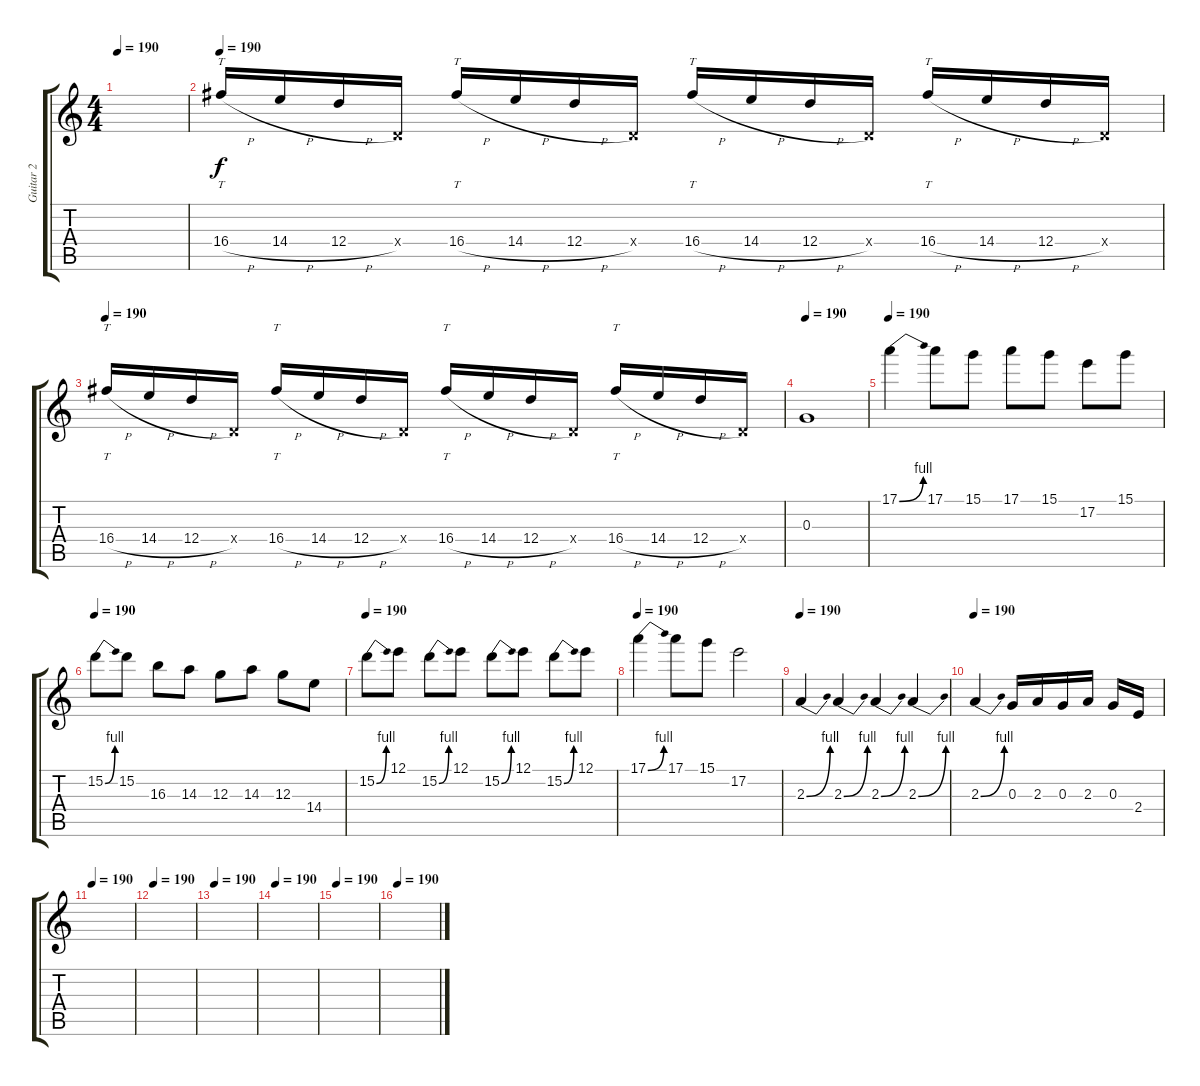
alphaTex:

\track ("Guitar 2" "Guitar 2") {instrument distortionguitar}
\staff {score tabs}
\tuning (E4 B3 G3 D3 A2 E2) {hide}
\ts (4 4)
\tempo 190
\clef g2
\ks c
|
\tempo 190
16.4{h}.16{tt} 14.4{h}.16 12.4{h}.16 0.4{x}.16 16.4{h}.16{tt} 14.4{h}.16 12.4{h}.16 0.4{x}.16 16.4{h}.16{tt} 14.4{h}.16 12.4{h}.16 0.4{x}.16 16.4{h}.16{tt} 14.4{h}.16 12.4{h}.16 0.4{x}.16 |
\tempo 190
16.4{h}.16{tt} 14.4{h}.16 12.4{h}.16 0.4{x}.16 16.4{h}.16{tt} 14.4{h}.16 12.4{h}.16 0.4{x}.16 16.4{h}.16{tt} 14.4{h}.16 12.4{h}.16 0.4{x}.16 16.4{h}.16{tt} 14.4{h}.16 12.4{h}.16 0.4{x}.16 |
\tempo 190
0.3.1 |
\tempo 190
17.1{be (bend 0 0 60 4)}.4 17.1.8 15.1.8 17.1.8 15.1.8 17.2.8 15.1.8 |
\tempo 190
15.2{be (bend 0 0 60 4)}.8 15.2.8 16.3.8 14.3.8 12.3.8 14.3.8 12.3.8 14.4.8 |
\tempo 190
15.2{be (bend 0 0 60 4)}.8 12.1.8 15.2{be (bend 0 0 60 4)}.8 12.1.8 15.2{be (bend 0 0 60 4)}.8 12.1.8 15.2{be (bend 0 0 60 4)}.8 12.1.8 |
\tempo 190
17.1{be (bend 0 0 60 4)}.4 17.1.8 15.1.8 17.2.2 |
\tempo 190
2.3{be (bend 0 0 60 4)}.4 2.3{be (bend 0 0 60 4)}.4 2.3{be (bend 0 0 60 4)}.4 2.3{be (bend 0 0 60 4)}.4 |
\tempo 190
2.3{be (bend 0 0 60 4)}.4 0.3.16 2.3.16 0.3.16 2.3.16 0.3.16 2.4.16 |
\tempo 190
|
\tempo 190
|
\tempo 190
|
\tempo 190
|
\tempo 190
|
\tempo 190
